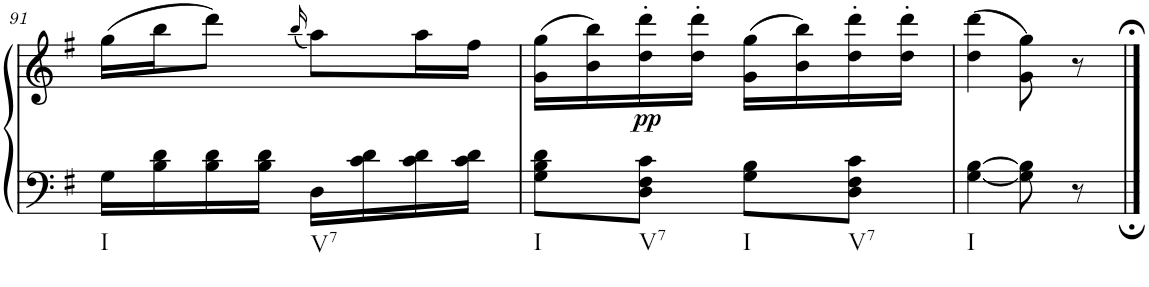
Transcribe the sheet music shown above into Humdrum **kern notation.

**kern	**kern	**dynam
*part1	*part1	*part1
*staff2	*staff1	*staff1/2
*I"Klavier linke Hand	*	*
!!LO:PB:g=z
*clefF4	*clefG2	*
*k[f#]	*k[f#]	*
*M2/4	*M2/4	*
=91	=91	=91
!LO:TX:b:t=I	!	!
16G\LL	(16gg\LL	.
16B\ 16d\	16bb\J	.
16B\ 16d\	8ddd\J)	.
16B\ 16d\JJ	.	.
.	(16qbb/	.
!LO:TX:b:t=V7	!	!
16D\LL	8aa\L)	.
16c\ 16d\	.	.
16c\ 16d\	16aa\L	.
16c\ 16d\JJ	16ff#\JJ	.
=92	=92	=92
!LO:TX:b:t=I	!	!
8G\ 8B\ 8d\L	(16g\ 16gg\LL	.
.	16b\ 16bb\)	.
!LO:TX:b:t=V7	!	!
!	!	!LO:DY:b
8D\ 8F#\ 8c\J	16dd\' 16ddd\'	pp
.	16dd\' 16ddd\'JJ	.
!LO:TX:b:t=I	!	!
8G\ 8B\L	(16g\ 16gg\LL	.
.	16b\ 16bb\)	.
!LO:TX:b:t=V7	!	!
8D\ 8F#\ 8c\J	16dd\' 16ddd\'	.
.	16dd\' 16ddd\'JJ	.
=93	=93	=93
!LO:TX:b:t=I	!	!
[4G\ [4B\	(4dd\ 4ddd\	.
8G\] 8B\]	8g\ 8gg\)	.
8r	8r	.
==	==	==
*-	*-	*-
